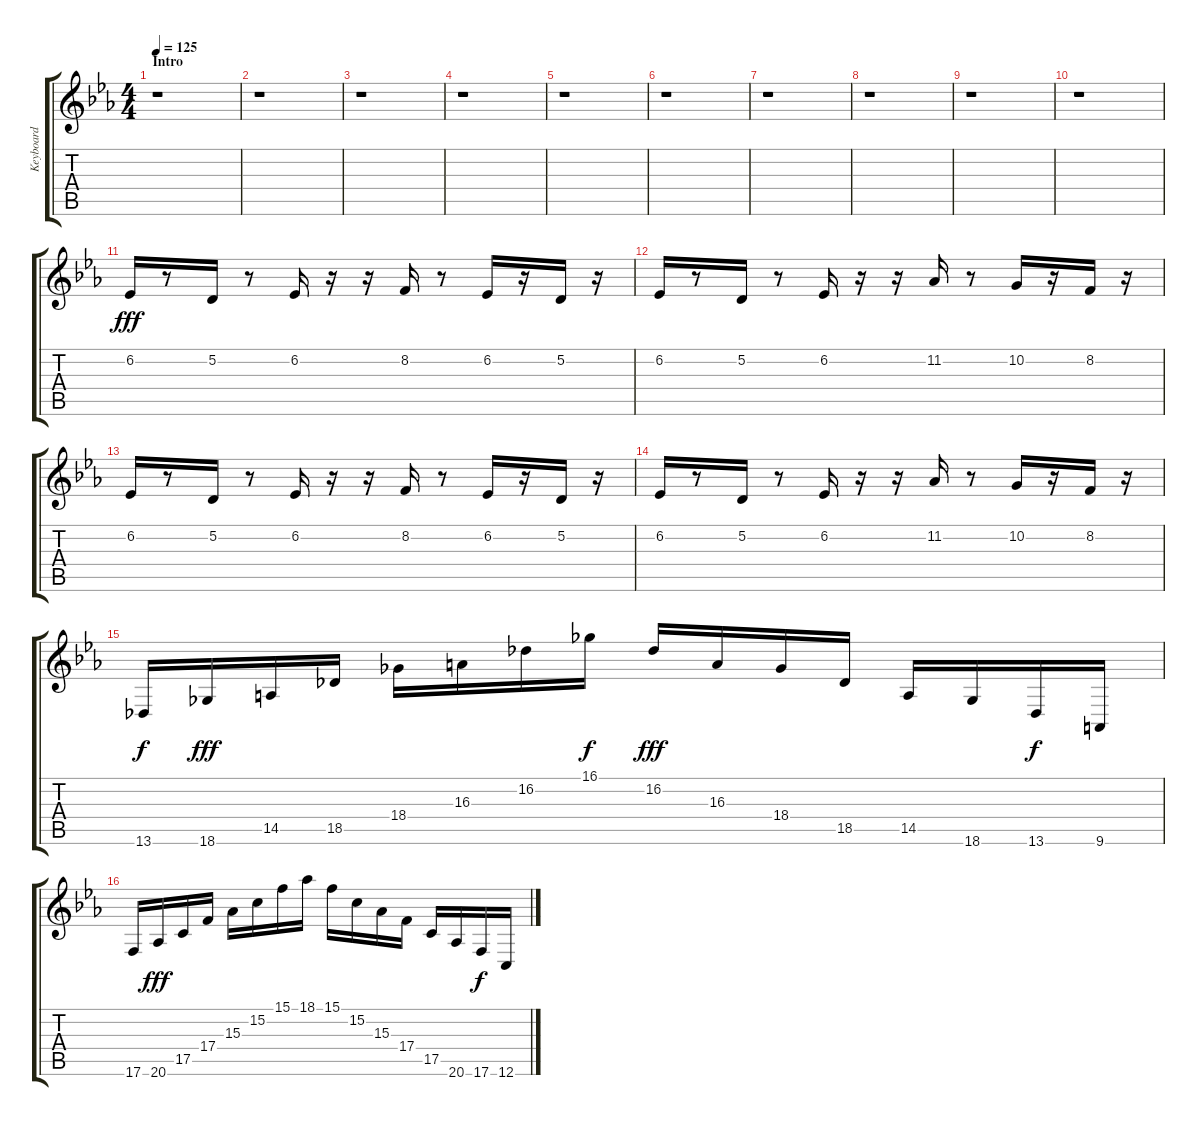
\track ("Keyboard" "Keyboard") {instrument stringensemble1}
\staff {score tabs}
\tuning (D4 A3 F3 C3 G2 C2) {hide}
\ts (4 4)
\section ("" "Intro")
\tempo 125
\clef g2
\ks cminor
r.1{dy fff instrument stringensemble1} |
r.1 |
r.1 |
r.1 |
r.1 |
r.1 |
r.1 |
r.1 |
r.1 |
r.1 |
6.2.16 r.8 5.2.16 r.8 6.2.16 r.16 r.16 8.2.16 r.8 6.2.16 r.16 5.2.16 r.16 |
6.2.16 r.8 5.2.16 r.8 6.2.16 r.16 r.16 11.2.16 r.8 10.2.16 r.16 8.2.16 r.16 |
6.2.16 r.8 5.2.16 r.8 6.2.16 r.16 r.16 8.2.16 r.8 6.2.16 r.16 5.2.16 r.16 |
6.2.16 r.8 5.2.16 r.8 6.2.16 r.16 r.16 11.2.16 r.8 10.2.16 r.16 8.2.16 r.16 |
13.6.16{dy f volume 16 instrument dulcimer} 18.6.16{dy fff} 14.5.16 18.5.16 18.4.16 16.3.16 16.2.16 16.1.16{dy f} 16.2.16{dy fff} 16.3.16 18.4.16 18.5.16 14.5.16 18.6.16 13.6.16{dy f} 9.6.16 |
17.6.16 20.6.16{dy fff} 17.5.16 17.4.16 15.3.16 15.2.16 15.1.16 18.1.16 15.1.16 15.2.16 15.3.16 17.4.16 17.5.16 20.6.16 17.6.16{dy f} 12.6.16
